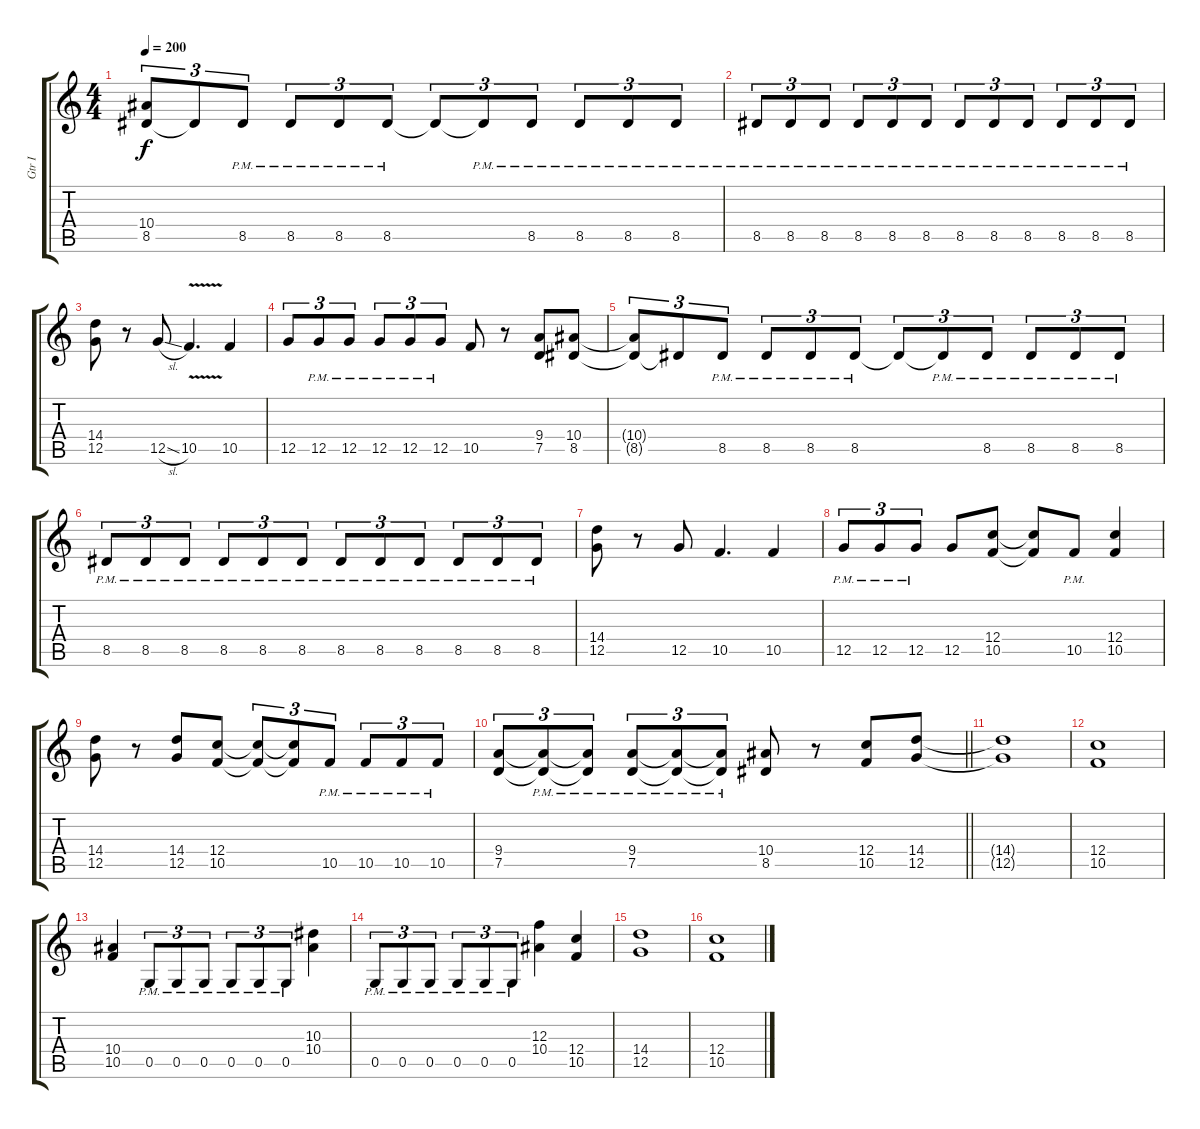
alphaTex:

\track ("Gtr I" "Gtr I") {instrument overdrivenguitar}
\staff {score tabs}
\tuning (D4 A3 F3 C3 G2 D2) {hide}
\ts (4 4)
\tempo 200
\clef g2
\ks c
(10.4{t} 8.5{t}).8{tu (3 2) dy f} 8.5{t}.8{tu (3 2)} 8.5{pm}.8{tu (3 2)} 8.5{pm}.8{tu (3 2)} 8.5{pm}.8{tu (3 2)} 8.5{pm}.8{tu (3 2)} 8.5{t}.8{tu (3 2)} 8.5{pm t}.8{tu (3 2)} 8.5{pm}.8{tu (3 2)} 8.5{pm}.8{tu (3 2)} 8.5{pm}.8{tu (3 2)} 8.5{pm}.8{tu (3 2)} |
8.5{pm}.8{tu (3 2)} 8.5{pm}.8{tu (3 2)} 8.5{pm}.8{tu (3 2)} 8.5{pm}.8{tu (3 2)} 8.5{pm}.8{tu (3 2)} 8.5{pm}.8{tu (3 2)} 8.5{pm}.8{tu (3 2)} 8.5{pm}.8{tu (3 2)} 8.5{pm}.8{tu (3 2)} 8.5{pm}.8{tu (3 2)} 8.5{pm}.8{tu (3 2)} 8.5{pm}.8{tu (3 2)} |
(14.4 12.5).8 r.8 12.5{sl}.8 10.5{v}.4{d} 10.5.4 |
12.5.8{tu (3 2)} 12.5{pm}.8{tu (3 2)} 12.5{pm}.8{tu (3 2)} 12.5{pm}.8{tu (3 2)} 12.5{pm}.8{tu (3 2)} 12.5{pm}.8{tu (3 2)} 10.5.8 r.8 (9.4 7.5).8 (10.4 8.5).8 |
(10.4{t} 8.5{t}).8{tu (3 2)} 8.5{t}.8{tu (3 2)} 8.5{pm}.8{tu (3 2)} 8.5{pm}.8{tu (3 2)} 8.5{pm}.8{tu (3 2)} 8.5{pm}.8{tu (3 2)} 8.5{t}.8{tu (3 2)} 8.5{pm t}.8{tu (3 2)} 8.5{pm}.8{tu (3 2)} 8.5{pm}.8{tu (3 2)} 8.5{pm}.8{tu (3 2)} 8.5{pm}.8{tu (3 2)} |
8.5{pm}.8{tu (3 2)} 8.5{pm}.8{tu (3 2)} 8.5{pm}.8{tu (3 2)} 8.5{pm}.8{tu (3 2)} 8.5{pm}.8{tu (3 2)} 8.5{pm}.8{tu (3 2)} 8.5{pm}.8{tu (3 2)} 8.5{pm}.8{tu (3 2)} 8.5{pm}.8{tu (3 2)} 8.5{pm}.8{tu (3 2)} 8.5{pm}.8{tu (3 2)} 8.5{pm}.8{tu (3 2)} |
(14.4 12.5).8 r.8 12.5.8 10.5.4{d} 10.5.4 |
12.5{pm}.8{tu (3 2)} 12.5{pm}.8{tu (3 2)} 12.5{pm}.8{tu (3 2)} 12.5.8 (12.4 10.5).8 (12.4{t} 10.5{t}).8 10.5{pm}.8 (12.4 10.5).4 |
(14.4 12.5).8 r.8 (14.4 12.5).8 (12.4 10.5).8 (12.4{t} 10.5{t}).8{tu (3 2)} (12.4{t} 10.5{t}).8{tu (3 2)} 10.5{pm}.8{tu (3 2)} 10.5{pm}.8{tu (3 2)} 10.5{pm}.8{tu (3 2)} 10.5{pm}.8{tu (3 2)} |
\barLineRight lightlight
(9.4 7.5).8{tu (3 2)} (9.4{t} 7.5{pm t}).8{tu (3 2)} (9.4{t} 7.5{pm t}).8{tu (3 2)} (9.4 7.5{pm}).8{tu (3 2)} (9.4{t} 7.5{pm t}).8{tu (3 2)} (9.4{t} 7.5{pm t}).8{tu (3 2)} (10.4 8.5).8 r.8 (12.4 10.5).8 (14.4 12.5).8 |
(14.4{t} 12.5{t}).1 |
(12.4 10.5).1 |
(10.4 10.5).4 0.5{pm}.8{tu (3 2)} 0.5{pm}.8{tu (3 2)} 0.5{pm}.8{tu (3 2)} 0.5{pm}.8{tu (3 2)} 0.5{pm}.8{tu (3 2)} 0.5{pm}.8{tu (3 2)} (10.3 10.4).4 |
0.5{pm}.8{tu (3 2)} 0.5{pm}.8{tu (3 2)} 0.5{pm}.8{tu (3 2)} 0.5{pm}.8{tu (3 2)} 0.5{pm}.8{tu (3 2)} 0.5{pm}.8{tu (3 2)} (12.3 10.4).4 (12.4 10.5).4 |
(14.4 12.5).1 |
(12.4 10.5).1
